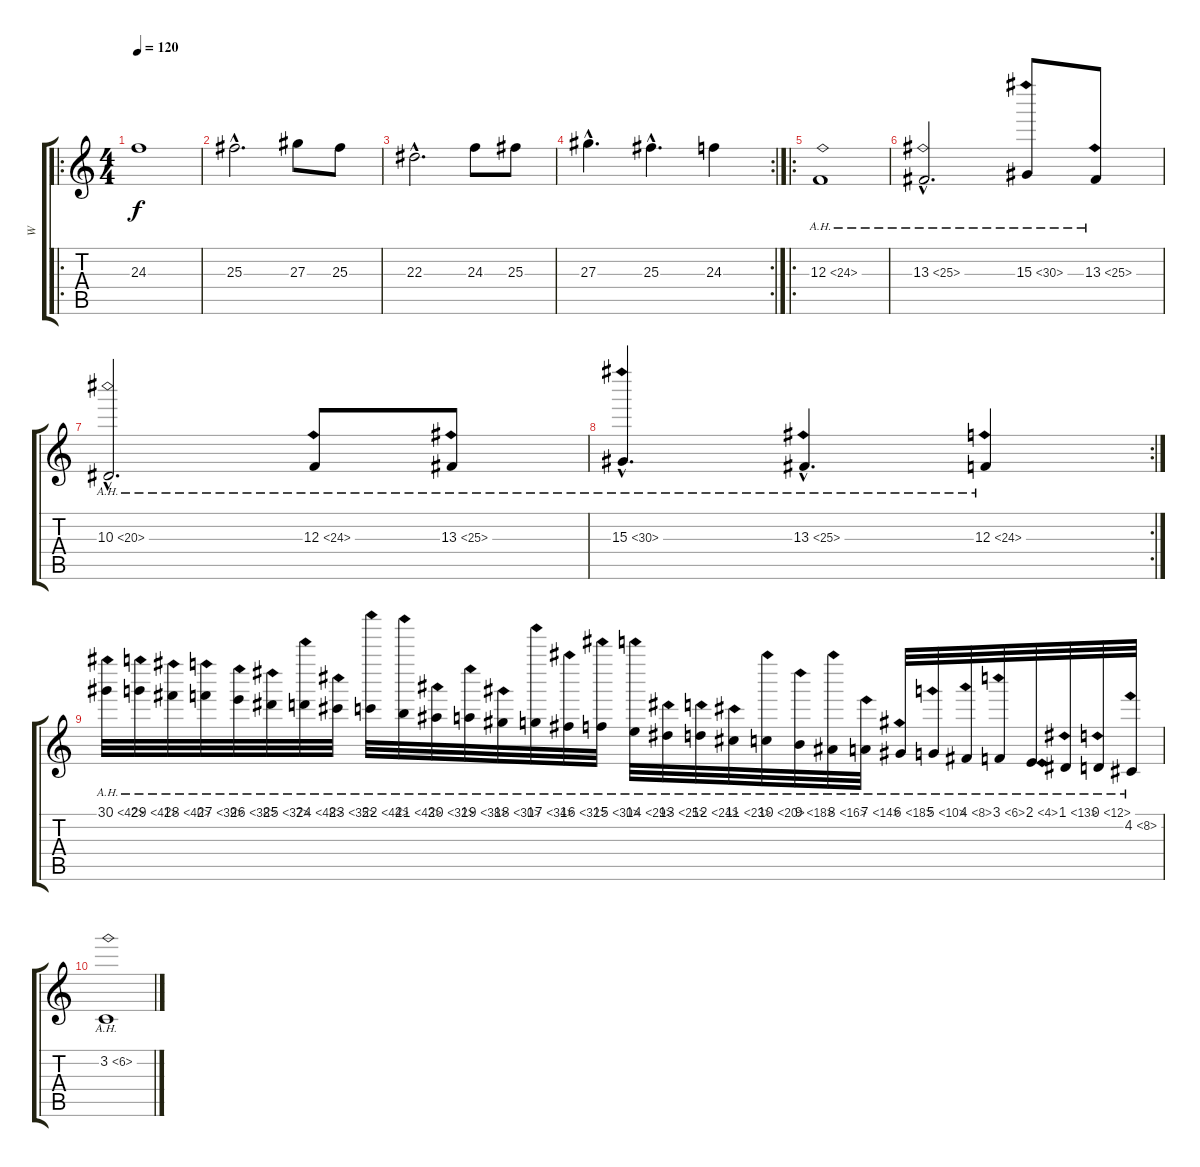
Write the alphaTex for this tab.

\track ("W" "W") {instrument celesta}
\staff {score tabs}
\tuning (D4 A3 F3 C3 G2 C2) {hide}
\ro
\ts (4 4)
\tempo 120
\clef g2
\ks c
24.3.1{dy f} |
25.3{hac}.2{d} 27.3.8 25.3.8 |
22.3{hac}.2{d} 24.3.8 25.3.8 |
\rc 2
27.3{hac}.4{d} 25.3{hac}.4{d} 24.3.4 |
\ro
12.3{ah 12}.1 |
13.3{ah 12 hac}.2{d} 15.3{ah 15}.8 13.3{ah 12}.8 |
10.3{ah 10 hac}.2{d} 12.3{ah 12}.8 13.3{ah 12}.8 |
\rc 2
15.3{ah 15 hac}.4{d} 13.3{ah 12 hac}.4{d} 12.3{ah 12}.4 |
30.1{ah 12}.32 29.1{ah 12}.32 28.1{ah 12}.32 27.1{ah 12}.32 26.1{ah 12}.32 25.1{ah 12}.32 24.1{ah 24}.32 23.1{ah 12}.32 22.1{ah 22}.32 21.1{ah 22}.32 20.1{ah 12}.32 19.1{ah 19}.32 18.1{ah 12}.32 17.1{ah 17}.32 16.1{ah 16}.32 15.1{ah 15}.32 14.1{ah 15}.32 13.1{ah 12}.32 12.1{ah 12}.32 11.1{ah 12}.32 10.1{ah 10}.32 9.1{ah 9}.32 8.1{ah 8}.32 7.1{ah 7}.32 6.1{ah 12}.32 5.1{ah 5}.32 4.1{ah 4}.32 3.1{ah 3}.32 2.1{ah 2}.32 1.1{ah 12}.32 0.1{ah 12}.32 4.2{ah 4}.32 |
3.2{ah 3}.1
